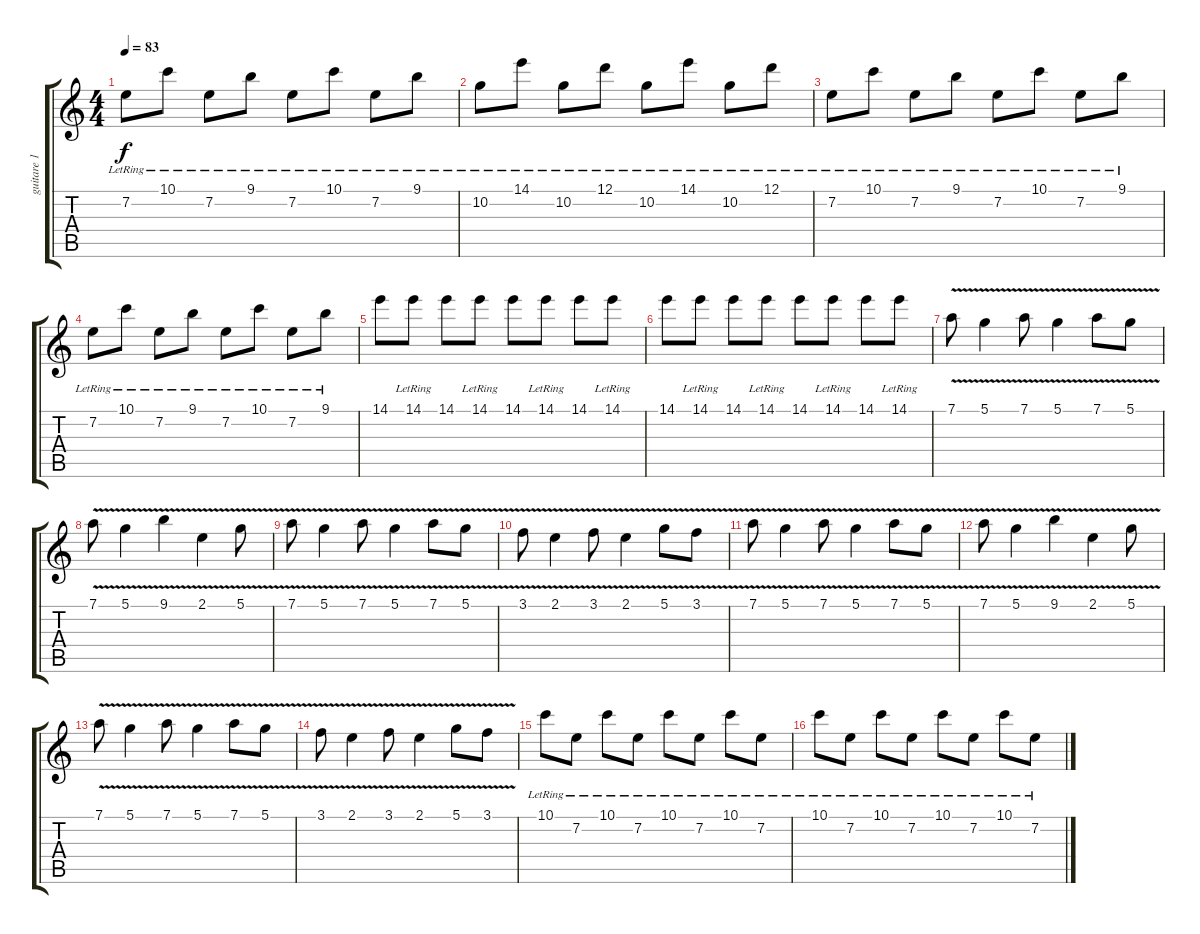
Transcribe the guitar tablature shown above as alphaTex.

\track ("guitare 1" "guitare 1") {instrument acousticguitarsteel}
\staff {score tabs}
\tuning (D4 A3 F3 C3 G2 D2) {hide}
\ts (4 4)
\tempo 83
\clef g2
\ks c
7.2{lr}.8{dy f} 10.1{lr}.8 7.2{lr}.8 9.1{lr}.8 7.2{lr}.8 10.1{lr}.8 7.2{lr}.8 9.1{lr}.8 |
10.2{lr}.8 14.1{lr}.8 10.2{lr}.8 12.1{lr}.8 10.2{lr}.8 14.1{lr}.8 10.2{lr}.8 12.1{lr}.8 |
7.2{lr}.8 10.1{lr}.8 7.2{lr}.8 9.1{lr}.8 7.2{lr}.8 10.1{lr}.8 7.2{lr}.8 9.1{lr}.8 |
7.2{lr}.8 10.1{lr}.8 7.2{lr}.8 9.1{lr}.8 7.2{lr}.8 10.1{lr}.8 7.2{lr}.8 9.1{lr}.8 |
14.1.8 14.1{lr}.8 14.1.8 14.1{lr}.8 14.1.8 14.1{lr}.8 14.1.8 14.1{lr}.8 |
14.1.8 14.1{lr}.8 14.1.8 14.1{lr}.8 14.1.8 14.1{lr}.8 14.1.8 14.1{lr}.8 |
7.1{v}.8 5.1{v}.4 7.1{v}.8 5.1{v}.4 7.1{v}.8 5.1{v}.8 |
7.1{v}.8 5.1{v}.4 9.1{v}.4 2.1{v}.4 5.1{v}.8 |
7.1{v}.8 5.1{v}.4 7.1{v}.8 5.1{v}.4 7.1{v}.8 5.1{v}.8 |
3.1{v}.8 2.1{v}.4 3.1{v}.8 2.1{v}.4 5.1{v}.8 3.1{v}.8 |
7.1{v}.8 5.1{v}.4 7.1{v}.8 5.1{v}.4 7.1{v}.8 5.1{v}.8 |
7.1{v}.8 5.1{v}.4 9.1{v}.4 2.1{v}.4 5.1{v}.8 |
7.1{v}.8 5.1{v}.4 7.1{v}.8 5.1{v}.4 7.1{v}.8 5.1{v}.8 |
3.1{v}.8 2.1{v}.4 3.1{v}.8 2.1{v}.4 5.1{v}.8 3.1{v}.8 |
10.1{lr}.8{volume 6} 7.2{lr}.8 10.1{lr}.8 7.2{lr}.8 10.1{lr}.8 7.2{lr}.8 10.1{lr}.8 7.2{lr}.8 |
10.1{lr}.8 7.2{lr}.8 10.1{lr}.8 7.2{lr}.8 10.1{lr}.8 7.2{lr}.8 10.1{lr}.8 7.2{lr}.8
